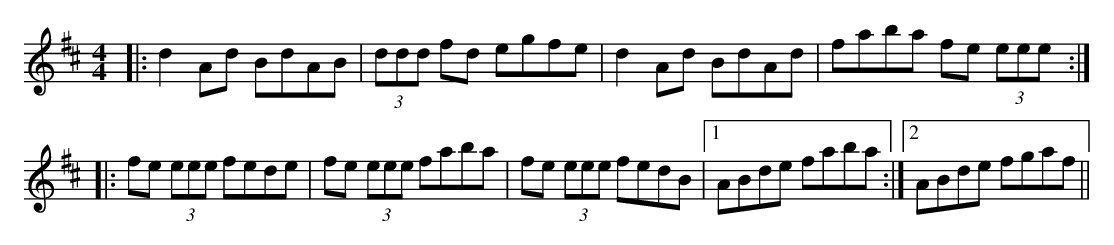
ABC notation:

X:1
M:4/4
K:D
|:d2Ad BdAB|(3ddd fd egfe|d2Ad BdAd|faba fe (3eee:|
|:fe (3eee fede|fe (3eee faba|fe (3eee fedB|1 ABde faba:|2 ABde fgaf||
